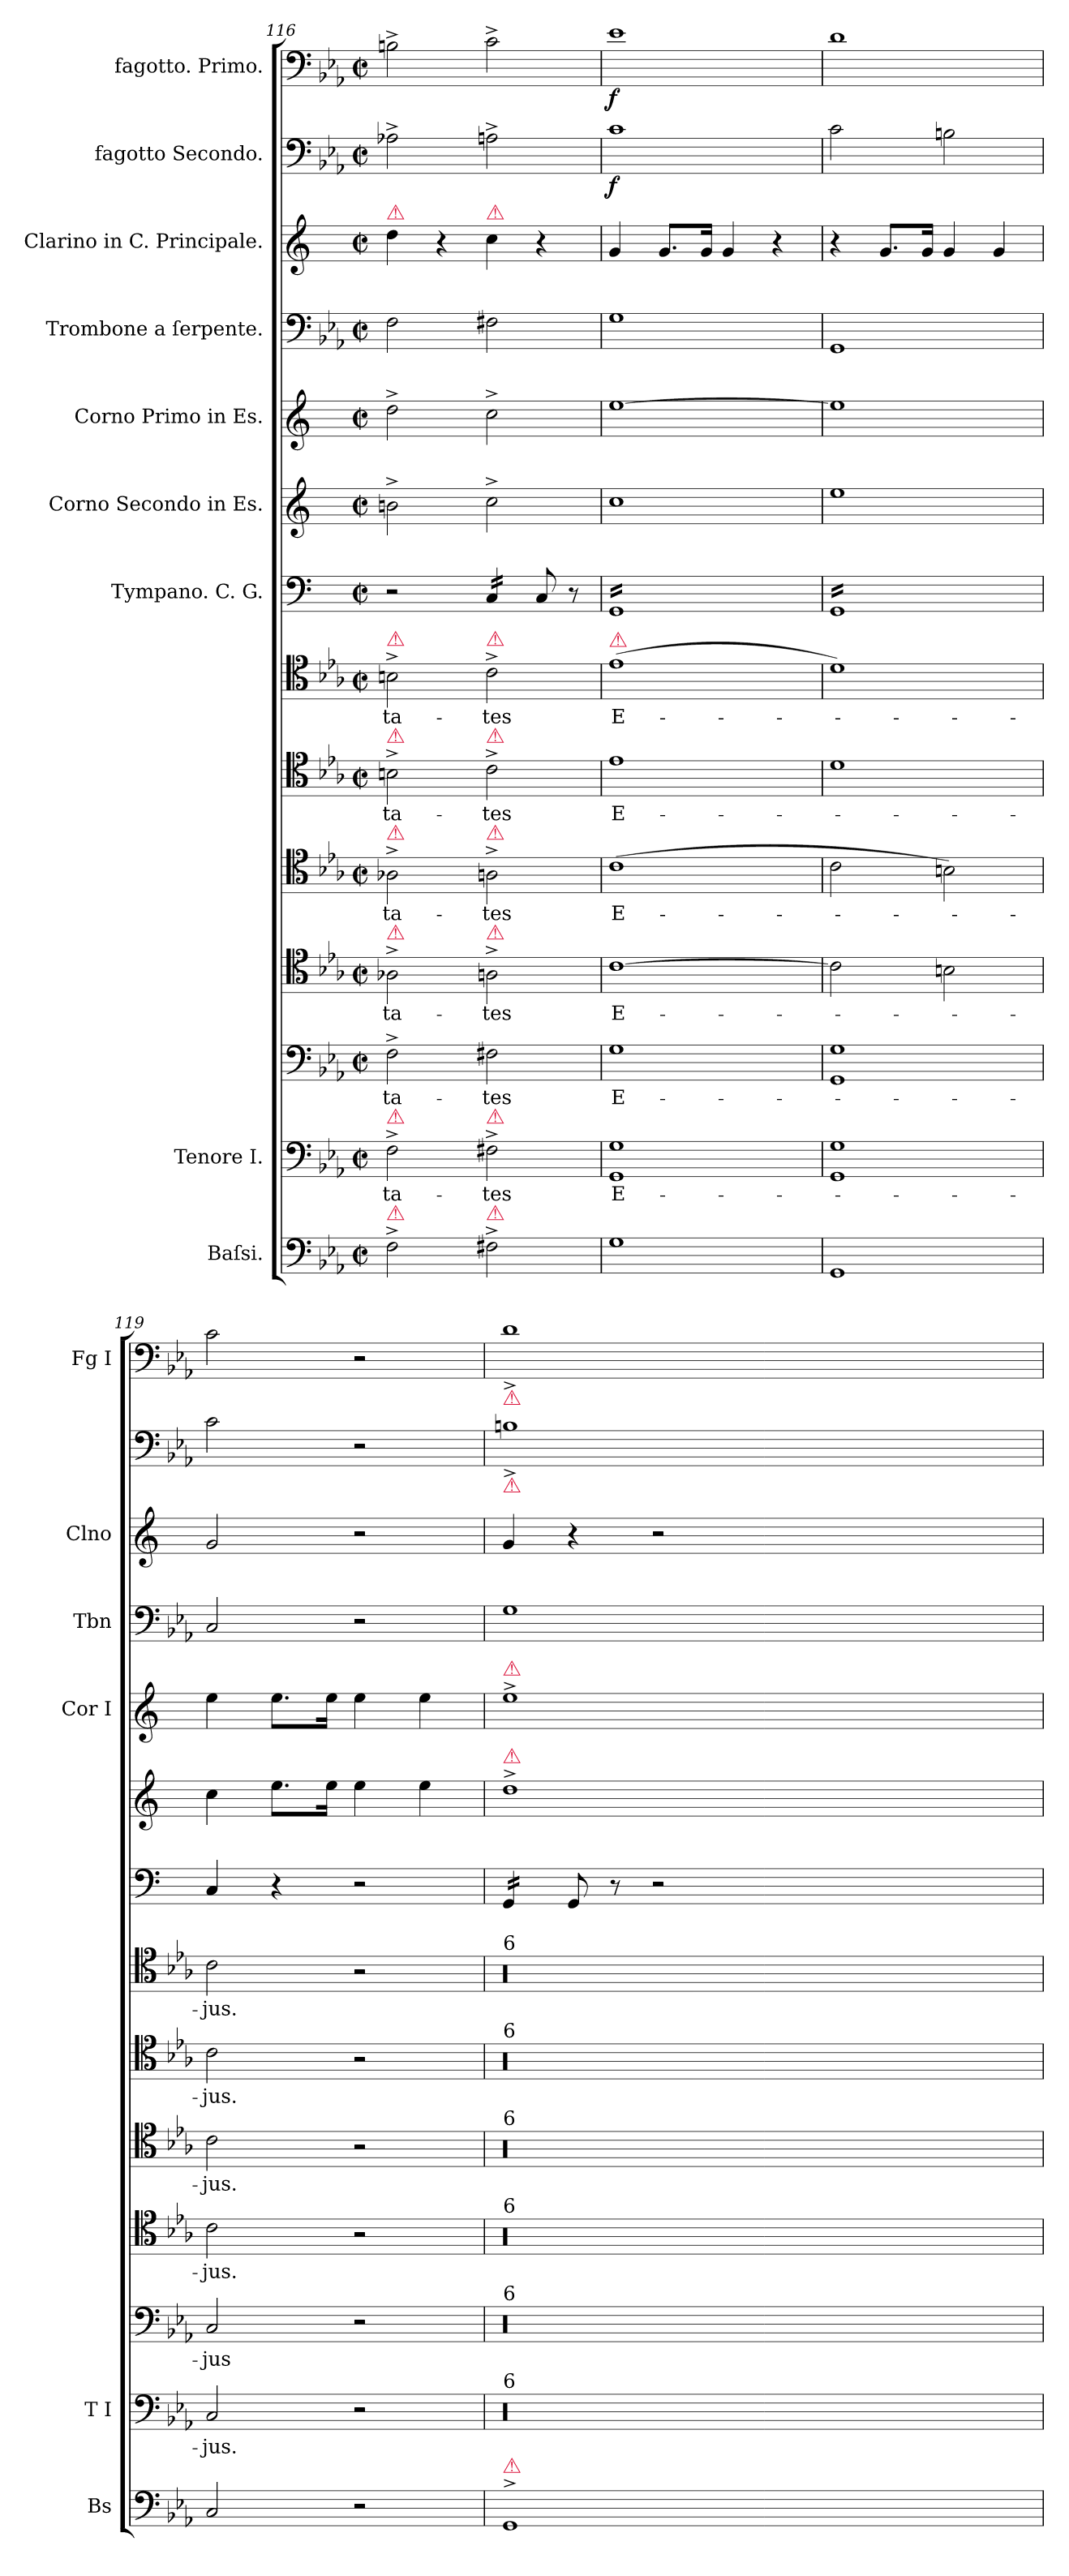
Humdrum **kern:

**kern	**kern	**text	**kern	**text	**kern	**text	**kern	**text	**kern	**text	**kern	**text	**kern	**kern	**kern	**kern	**kern	**kern	**dynam	**kern	**dynam
*part9	*part8	*part8	*part8	*part8	*part8	*part8	*part8	*part8	*part8	*part8	*part8	*part8	*part7	*part6	*part5	*part4	*part3	*part2	*part2	*part1	*part1
*staff14	*staff13	*staff13	*staff12	*staff12	*staff11	*staff11	*staff10	*staff10	*staff9	*staff9	*staff8	*staff8	*staff7	*staff6	*staff5	*staff4	*staff3	*staff2	*staff2	*staff1	*staff1
*I"Baſsi.	*I"Tenore I.	*	*	*	*	*	*	*	*	*	*	*	*I"Tympano. C. G.	*I"Corno Secondo in Es.	*I"Corno Primo in Es.	*I"Trombone a ſerpente.	*I"Clarino in C. Principale.	*I"fagotto Secondo.	*	*I"fagotto. Primo.	*
*I'Bs	*I'T I	*	*	*	*	*	*	*	*	*	*	*	*	*	*I'Cor I	*I'Tbn	*I'Clno	*	*	*I'Fg I	*
*clefF4	*clefF4	*	*clefF4	*	*clefC4	*	*clefC4	*	*clefC4	*	*clefC4	*	*clefF4	*clefG2	*clefG2	*clefF4	*clefG2	*clefF4	*	*clefF4	*
*	*	*	*	*	*	*	*	*	*	*	*	*	*	*ITrd5c9	*ITrd5c9	*	*	*	*	*	*
*k[b-e-a-]	*k[b-e-a-]	*	*k[b-e-a-]	*	*k[b-e-a-]	*	*k[b-e-a-]	*	*k[b-e-a-]	*	*k[b-e-a-]	*	*k[]	*k[b-e-a-]	*k[b-e-a-]	*k[b-e-a-]	*k[]	*k[b-e-a-]	*	*k[b-e-a-]	*
*c:	*c:	*	*c:	*	*c:	*	*c:	*	*c:	*	*c:	*	*	*c:	*c:	*c:	*	*c:	*	*c:	*
*M2/2	*M2/2	*	*M2/2	*	*M2/2	*	*M2/2	*	*M2/2	*	*M2/2	*	*M2/2	*M2/2	*M2/2	*M2/2	*M2/2	*M2/2	*	*M2/2	*
*met(c|)	*met(c|)	*	*met(c|)	*	*met(c|)	*	*met(c|)	*	*met(c|)	*	*met(c|)	*	*met(c|)	*met(c|)	*met(c|)	*met(c|)	*met(c|)	*met(c|)	*	*met(c|)	*
=116	=116	=116	=116	=116	=116	=116	=116	=116	=116	=116	=116	=116	=116	=116	=116	=116	=116	=116	=116	=116	=116
!	!	!	!	!	!	!	!	!	!	!	!	!	!	!	!	!	!LO:TX:a:color=crimson:t=⚠	!	!	!	!
!	!	!	!	!	!	!	!	!	!	!	!LO:TX:a:color=crimson:t=⚠	!	!	!	!	!	!	!	!	!	!
!	!	!	!	!	!	!	!	!	!LO:TX:a:color=crimson:t=⚠	!	!	!	!	!	!	!	!	!	!	!	!
!	!	!	!	!	!	!	!LO:TX:a:color=crimson:t=⚠	!	!	!	!	!	!	!	!	!	!	!	!	!	!
!	!	!	!	!	!LO:TX:a:color=crimson:t=⚠	!	!	!	!	!	!	!	!	!	!	!	!	!	!	!	!
!	!LO:TX:a:color=crimson:t=⚠	!	!	!	!	!	!	!	!	!	!	!	!	!	!	!	!	!	!	!	!
!LO:TX:a:color=crimson:t=⚠	!	!	!	!	!	!	!	!	!	!	!	!	!	!	!	!	!	!	!	!	!
2F^\	2F^\	-ta-	2F^\	-ta-	2A-X^\	-ta-	2A-X^\	-ta-	2Bn^\	-ta-	2Bn^\	-ta-	2r	2dn^\	2f^\	2F\	4dd\	2A-X^\	.	2Bn^<\	.
.	.	.	.	.	.	.	.	.	.	.	.	.	.	.	.	.	4r	.	.	.	.
!	!	!	!	!	!	!	!	!	!	!	!	!	!	!	!	!	!LO:TX:a:color=crimson:t=⚠	!	!	!	!
!	!	!	!	!	!	!	!	!	!	!	!LO:TX:a:color=crimson:t=⚠	!	!	!	!	!	!	!	!	!	!
!	!	!	!	!	!	!	!	!	!LO:TX:a:color=crimson:t=⚠	!	!	!	!	!	!	!	!	!	!	!	!
!	!	!	!	!	!	!	!LO:TX:a:color=crimson:t=⚠	!	!	!	!	!	!	!	!	!	!	!	!	!	!
!	!	!	!	!	!LO:TX:a:color=crimson:t=⚠	!	!	!	!	!	!	!	!	!	!	!	!	!	!	!	!
!	!LO:TX:a:color=crimson:t=⚠	!	!	!	!	!	!	!	!	!	!	!	!	!	!	!	!	!	!	!	!
!LO:TX:a:color=crimson:t=⚠	!	!	!	!	!	!	!	!	!	!	!	!	!	!	!	!	!	!	!	!	!
*	*	*	*	*	*	*	*	*	*	*	*	*	*tremolo	*	*	*	*	*	*	*	*
2F#X^\	2F#X^\	-tes	2F#X\	-tes	2An^\	-tes	2An^\	-tes	2c^\	-tes	2c^\	-tes	16C/LL	2e-^\	2e-^\	2F#X\	4cc\	2An^\	.	2c^<\	.
.	.	.	.	.	.	.	.	.	.	.	.	.	16C/	.	.	.	.	.	.	.	.
.	.	.	.	.	.	.	.	.	.	.	.	.	16C/	.	.	.	.	.	.	.	.
.	.	.	.	.	.	.	.	.	.	.	.	.	16C/JJ	.	.	.	.	.	.	.	.
*	*	*	*	*	*	*	*	*	*	*	*	*	*Xtremolo	*	*	*	*	*	*	*	*
.	.	.	.	.	.	.	.	.	.	.	.	.	8C/	.	.	.	4r	.	.	.	.
.	.	.	.	.	.	.	.	.	.	.	.	.	8r	.	.	.	.	.	.	.	.
=117	=117	=117	=117	=117	=117	=117	=117	=117	=117	=117	=117	=117	=117	=117	=117	=117	=117	=117	=117	=117	=117
!	!	!	!	!	!	!	!	!	!	!	!LO:TX:a:color=crimson:t=⚠	!	!	!	!	!	!	!	!	!	!
!	!	!	!	!	!	!	!	!	!	!	!	!	!	!	!	!	!	!	!	!	!LO:DY:b
*	*	*	*	*	*	*	*	*	*	*	*	*	*tremolo	*	*	*	*	*	*	*	*
1G\	1GG/ 1G/	E-	1G/	E-	[1c\	E-	(>1c\	E-	1e-\	E-	(>1e-\	E-	16GG/LL	1e-/	[1g\	1G\	4g/	1c\	f	1e-\	f
.	.	.	.	.	.	.	.	.	.	.	.	.	16GG/	.	.	.	.	.	.	.	.
.	.	.	.	.	.	.	.	.	.	.	.	.	16GG/	.	.	.	.	.	.	.	.
.	.	.	.	.	.	.	.	.	.	.	.	.	16GG/	.	.	.	.	.	.	.	.
.	.	.	.	.	.	.	.	.	.	.	.	.	16GG/	.	.	.	8.g/L	.	.	.	.
.	.	.	.	.	.	.	.	.	.	.	.	.	16GG/	.	.	.	.	.	.	.	.
.	.	.	.	.	.	.	.	.	.	.	.	.	16GG/	.	.	.	.	.	.	.	.
.	.	.	.	.	.	.	.	.	.	.	.	.	16GG/	.	.	.	16g/Jk	.	.	.	.
.	.	.	.	.	.	.	.	.	.	.	.	.	16GG/	.	.	.	4g/	.	.	.	.
.	.	.	.	.	.	.	.	.	.	.	.	.	16GG/	.	.	.	.	.	.	.	.
.	.	.	.	.	.	.	.	.	.	.	.	.	16GG/	.	.	.	.	.	.	.	.
.	.	.	.	.	.	.	.	.	.	.	.	.	16GG/	.	.	.	.	.	.	.	.
.	.	.	.	.	.	.	.	.	.	.	.	.	16GG/	.	.	.	4r	.	.	.	.
.	.	.	.	.	.	.	.	.	.	.	.	.	16GG/	.	.	.	.	.	.	.	.
.	.	.	.	.	.	.	.	.	.	.	.	.	16GG/	.	.	.	.	.	.	.	.
.	.	.	.	.	.	.	.	.	.	.	.	.	16GG/JJ	.	.	.	.	.	.	.	.
=118	=118	=118	=118	=118	=118	=118	=118	=118	=118	=118	=118	=118	=118	=118	=118	=118	=118	=118	=118	=118	=118
1GG/	1GG/ 1G/	.	1GG/ 1G/	.	2c\]	.	2c\	.	1d\	.	1d\)	.	16GG/LL	1g	1g\]	1GG/	4r	2c\	.	1d\	.
.	.	.	.	.	.	.	.	.	.	.	.	.	16GG/	.	.	.	.	.	.	.	.
.	.	.	.	.	.	.	.	.	.	.	.	.	16GG/	.	.	.	.	.	.	.	.
.	.	.	.	.	.	.	.	.	.	.	.	.	16GG/	.	.	.	.	.	.	.	.
.	.	.	.	.	.	.	.	.	.	.	.	.	16GG/	.	.	.	8.g/L	.	.	.	.
.	.	.	.	.	.	.	.	.	.	.	.	.	16GG/	.	.	.	.	.	.	.	.
.	.	.	.	.	.	.	.	.	.	.	.	.	16GG/	.	.	.	.	.	.	.	.
.	.	.	.	.	.	.	.	.	.	.	.	.	16GG/	.	.	.	16g/Jk	.	.	.	.
.	.	.	.	.	2Bn\	.	2Bn\)	.	.	.	.	.	16GG/	.	.	.	4g/	2Bn\	.	.	.
.	.	.	.	.	.	.	.	.	.	.	.	.	16GG/	.	.	.	.	.	.	.	.
.	.	.	.	.	.	.	.	.	.	.	.	.	16GG/	.	.	.	.	.	.	.	.
.	.	.	.	.	.	.	.	.	.	.	.	.	16GG/	.	.	.	.	.	.	.	.
.	.	.	.	.	.	.	.	.	.	.	.	.	16GG/	.	.	.	4g/	.	.	.	.
.	.	.	.	.	.	.	.	.	.	.	.	.	16GG/	.	.	.	.	.	.	.	.
.	.	.	.	.	.	.	.	.	.	.	.	.	16GG/	.	.	.	.	.	.	.	.
.	.	.	.	.	.	.	.	.	.	.	.	.	16GG/JJ	.	.	.	.	.	.	.	.
*	*	*	*	*	*	*	*	*	*	*	*	*	*Xtremolo	*	*	*	*	*	*	*	*
=119	=119	=119	=119	=119	=119	=119	=119	=119	=119	=119	=119	=119	=119	=119	=119	=119	=119	=119	=119	=119	=119
2C/	2C/	-jus.	2C/	-jus	2c\	-jus.	2c\	-jus.	2c\	-jus.	2c\	-jus.	4C/	4e-\	4g\	2C/	2g/	2c\	.	2c\	.
.	.	.	.	.	.	.	.	.	.	.	.	.	4r	8.g\L	8.g\L	.	.	.	.	.	.
.	.	.	.	.	.	.	.	.	.	.	.	.	.	16g\Jk	16g\Jk	.	.	.	.	.	.
2r	2r	.	2r	.	2r	.	2r	.	2r	.	2r	.	2r	4g\	4g\	2r	2r	2r	.	2r	.
.	.	.	.	.	.	.	.	.	.	.	.	.	.	4g\	4g\	.	.	.	.	.	.
=120	=120	=120	=120	=120	=120	=120	=120	=120	=120	=120	=120	=120	=120	=120	=120	=120	=120	=120	=120	=120	=120
!	!	!	!	!	!	!	!	!	!	!	!	!	!	!	!	!	!	!	!	!LO:TX:b:color=crimson:t=⚠	!
!	!	!	!	!	!	!	!	!	!	!	!	!	!	!	!	!	!	!LO:TX:b:color=crimson:t=⚠	!	!	!
!	!	!	!	!	!	!	!	!	!	!	!	!	!	!	!LO:TX:a:color=crimson:t=⚠	!	!	!	!	!	!
!	!	!	!	!	!	!	!	!	!	!	!	!	!	!LO:TX:a:color=crimson:t=⚠	!	!	!	!	!	!	!
!	!	!	!	!	!	!	!	!	!	!	!LO:TX:a:t=6	!	!	!	!	!	!	!	!	!	!
!	!	!	!	!	!	!	!	!	!LO:TX:a:t=6	!	!	!	!	!	!	!	!	!	!	!	!
!	!	!	!	!	!	!	!LO:TX:a:t=6	!	!	!	!	!	!	!	!	!	!	!	!	!	!
!	!	!	!	!	!LO:TX:a:t=6	!	!	!	!	!	!	!	!	!	!	!	!	!	!	!	!
!	!	!	!LO:TX:a:t=6	!	!	!	!	!	!	!	!	!	!	!	!	!	!	!	!	!	!
!	!LO:TX:a:t=6	!	!	!	!	!	!	!	!	!	!	!	!	!	!	!	!	!	!	!	!
!LO:TX:a:color=crimson:t=⚠	!	!	!	!	!	!	!	!	!	!	!	!	!	!	!	!	!	!	!	!	!
*	*	*	*	*	*	*	*	*	*	*	*	*	*tremolo	*	*	*	*	*	*	*	*
1GG^\	00r	.	00r	.	00r	.	00r	.	00r	.	00r	.	16GG/LL	1f^\	1g^\	1G\	4g/	1Bn^/	.	1d^/	.
.	.	.	.	.	.	.	.	.	.	.	.	.	16GG/	.	.	.	.	.	.	.	.
.	.	.	.	.	.	.	.	.	.	.	.	.	16GG/	.	.	.	.	.	.	.	.
.	.	.	.	.	.	.	.	.	.	.	.	.	16GG/JJ	.	.	.	.	.	.	.	.
*	*	*	*	*	*	*	*	*	*	*	*	*	*Xtremolo	*	*	*	*	*	*	*	*
.	.	.	.	.	.	.	.	.	.	.	.	.	8GG/	.	.	.	4r	.	.	.	.
.	.	.	.	.	.	.	.	.	.	.	.	.	8r	.	.	.	.	.	.	.	.
.	.	.	.	.	.	.	.	.	.	.	.	.	2r	.	.	.	2r	.	.	.	.
0.ryy	.	.	.	.	.	.	.	.	.	.	.	.	0.ryy	0.ryy	0.ryy	0.ryy	0.ryy	0.ryy	.	0.ryy	.
=	=	=	=	=	=	=	=	=	=	=	=	=	=	=	=	=	=	=	=	=	=
*-	*-	*-	*-	*-	*-	*-	*-	*-	*-	*-	*-	*-	*-	*-	*-	*-	*-	*-	*-	*-	*-
